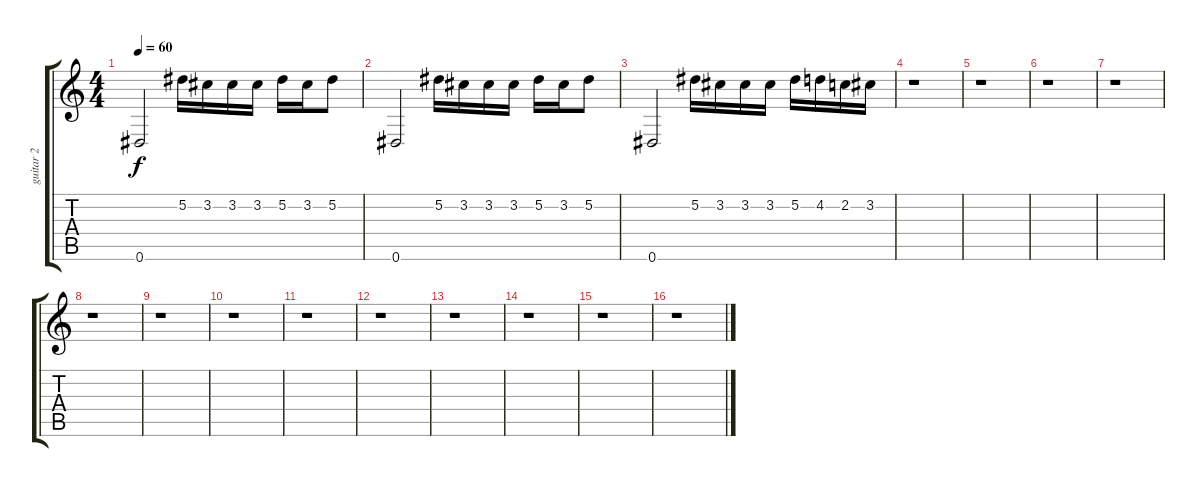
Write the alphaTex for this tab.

\track ("guitar 2" "guitar 2") {instrument overdrivenguitar}
\staff {score tabs}
\tuning (Eb4 Bb3 Gb3 Db3 Ab2 Eb2) {hide}
\ts (4 4)
\tempo 60
\clef g2
\ks c
0.6.2{dy f instrument sitar} 5.2.16 3.2.16 3.2.16 3.2.16 5.2.16 3.2.16 5.2.8 |
0.6.2 5.2.16 3.2.16 3.2.16 3.2.16 5.2.16 3.2.16 5.2.8 |
0.6.2 5.2.16 3.2.16 3.2.16 3.2.16 5.2.16 4.2.16 2.2.16 3.2.16 |
r.1 |
r.1 |
r.1 |
r.1 |
r.1 |
r.1 |
r.1 |
r.1 |
r.1 |
r.1 |
r.1 |
r.1 |
r.1
